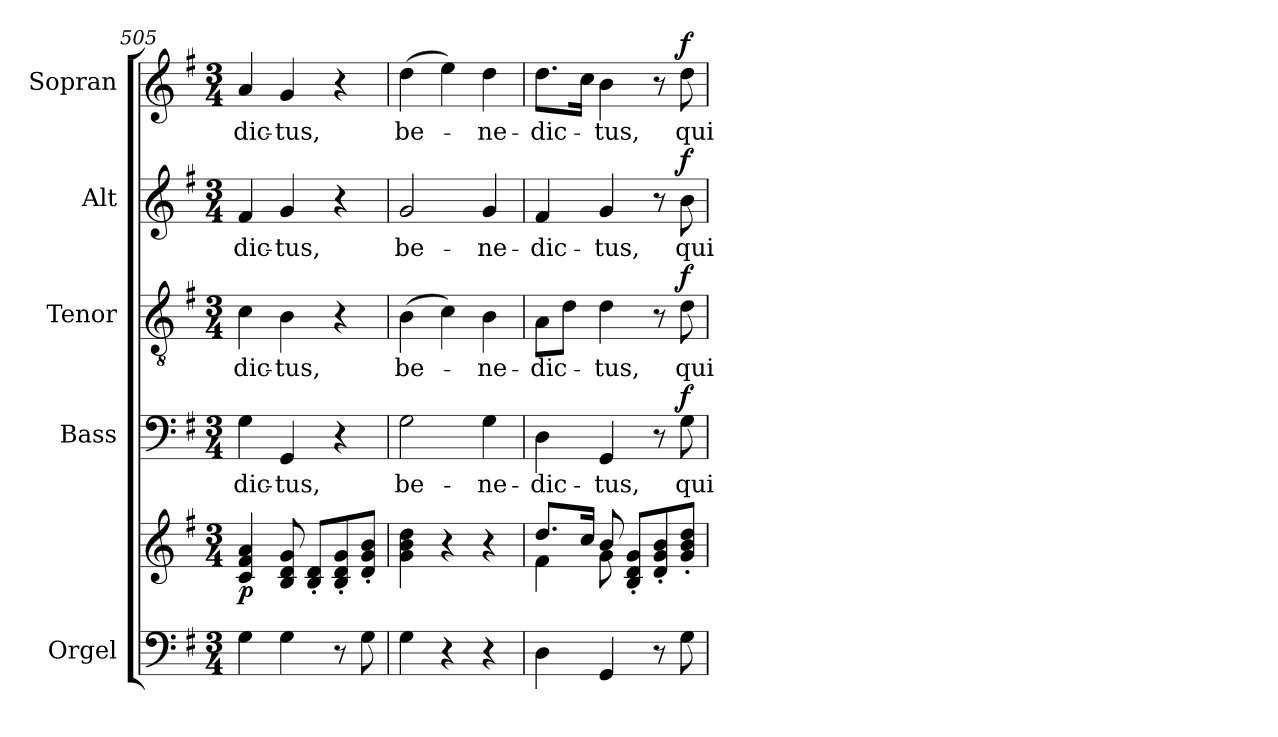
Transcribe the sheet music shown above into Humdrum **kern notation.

**kern	**kern	**dynam	**kern	**text	**dynam	**kern	**text	**dynam	**kern	**text	**dynam	**kern	**text	**dynam
*part5	*part5	*part5	*part4	*part4	*part4	*part3	*part3	*part3	*part2	*part2	*part2	*part1	*part1	*part1
*staff6	*staff5	*staff5/6	*staff4	*staff4	*staff4	*staff3	*staff3	*staff3	*staff2	*staff2	*staff2	*staff1	*staff1	*staff1
*I"Orgel	*	*	*I"Bass	*	*	*I"Tenor	*	*	*I"Alt	*	*	*I"Sopran	*	*
*I'Org.	*	*	*I'B	*	*	*I'T	*	*	*I'A	*	*	*I'S	*	*
*clefF4	*clefG2	*	*clefF4	*	*	*clefGv2	*	*	*clefG2	*	*	*clefG2	*	*
*k[f#]	*k[f#]	*	*k[f#]	*	*	*k[f#]	*	*	*k[f#]	*	*	*k[f#]	*	*
*G:	*G:	*	*G:	*	*	*G:	*	*	*G:	*	*	*G:	*	*
*M3/4	*M3/4	*	*M3/4	*	*	*M3/4	*	*	*M3/4	*	*	*M3/4	*	*
=505	=505	=505	=505	=505	=505	=505	=505	=505	=505	=505	=505	=505	=505	=505
!	!	!LO:DY:b	!	!LO:LY:b	!	!	!LO:LY:b	!	!	!LO:LY:b	!	!	!LO:LY:b	!
4G\	4c/ 4f#/ 4a/	p	4G\	-dic-	.	4c\	-dic-	.	4f#/	-dic-	.	4a/	-dic-	.
!	!	!	!	!LO:LY:b	!	!	!LO:LY:b	!	!	!LO:LY:b	!	!	!LO:LY:b	!
4G\	8B/ 8d/ 8g/	.	4GG/	-tus,	.	4B\	-tus,	.	4g/	-tus,	.	4g/	-tus,	.
.	8B/'< 8d/'<L	.	.	.	.	.	.	.	.	.	.	.	.	.
8r	8B/'< 8d/'< 8g/'<	.	4r	.	.	4r	.	.	4r	.	.	4r	.	.
8G\	8d/'< 8g/'< 8b/'<J	.	.	.	.	.	.	.	.	.	.	.	.	.
=506	=506	=506	=506	=506	=506	=506	=506	=506	=506	=506	=506	=506	=506	=506
!	!	!	!	!LO:LY:b	!	!	!LO:LY:b	!	!	!LO:LY:b	!	!	!LO:LY:b	!
4G\	4g\ 4b\ 4dd\	.	2G\	be-	.	(>4B\	be-	.	2g/	be-	.	(>4dd\	be-	.
4r	4r	.	.	.	.	4c\)	.	.	.	.	.	4ee\)	.	.
!	!	!	!	!LO:LY:b	!	!	!LO:LY:b	!	!	!LO:LY:b	!	!	!LO:LY:b	!
4r	4r	.	4G\	-ne-	.	4B\	-ne-	.	4g/	-ne-	.	4dd\	-ne-	.
=507	=507	=507	=507	=507	=507	=507	=507	=507	=507	=507	=507	=507	=507	=507
*	*^	*	*	*	*	*	*	*	*	*	*	*	*	*
!	!	!	!	!	!LO:LY:b	!	!	!LO:LY:b	!	!	!LO:LY:b	!	!	!LO:LY:b	!
4D\	8.dd/L	4f#\	.	4D\	-dic-	.	8A\L	-dic-	.	4f#/	-dic-	.	8.dd\L	-dic-	.
.	.	.	.	.	.	.	8d\J	.	.	.	.	.	.	.	.
.	16cc/Jk	.	.	.	.	.	.	.	.	.	.	.	16cc\Jk	.	.
!	!	!	!	!	!LO:LY:b	!	!	!LO:LY:b	!	!	!LO:LY:b	!	!	!LO:LY:b	!
4GG/	8b/	8g\	.	4GG/	-tus,	.	4d\	-tus,	.	4g/	-tus,	.	4b\	-tus,	.
.	8B/'< 8d/'< 8g/'<L	4.ryy	.	.	.	.	.	.	.	.	.	.	.	.	.
8r	8d/'< 8g/'< 8b/'<	.	.	8r	.	.	8r	.	.	8r	.	.	8r	.	.
!	!	!	!	!	!LO:LY:b	!LO:DY:a	!	!LO:LY:b	!LO:DY:a	!	!LO:LY:b	!LO:DY:a	!	!LO:LY:b	!LO:DY:a
8G\	8g/'< 8b/'< 8dd/'<J	.	.	8G\	qui	f	8d\	qui	f	8b\	qui	f	8dd\	qui	f
*	*v	*v	*	*	*	*	*	*	*	*	*	*	*	*	*
=	=	=	=	=	=	=	=	=	=	=	=	=	=	=
*-	*-	*-	*-	*-	*-	*-	*-	*-	*-	*-	*-	*-	*-	*-
